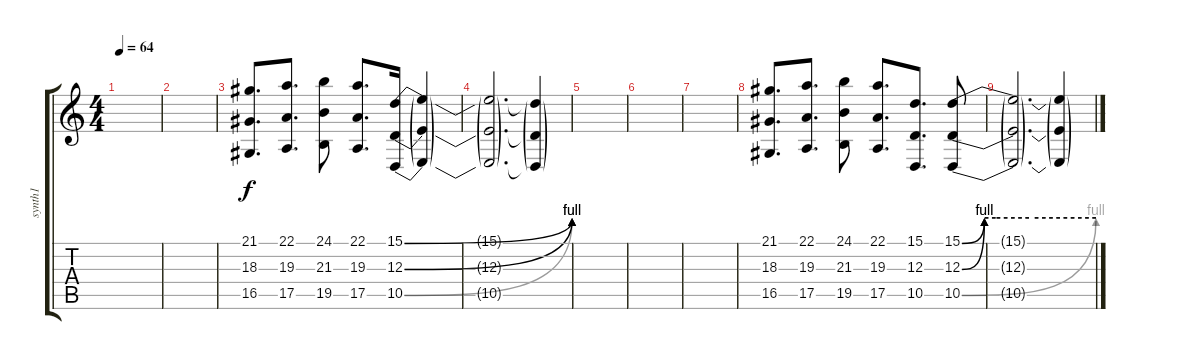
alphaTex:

\track ("synth1" "synth1") {instrument pad4choir}
\staff {score tabs}
\tuning (B3 Gb3 D3 A2 E2 B1) {hide}
\ts (4 4)
\tempo 64
\clef g2
\ks c
|
|
(21.1 18.3 16.5).8{d} (22.1 19.3 17.5).8{d} (24.1 21.3 19.5).8 (22.1 19.3 17.5).8{d} (15.1{be (bend 0 0 60 4)} 12.3{be (bend 0 0 60 4)} 10.5{be (bend 0 0 60 4)}).16 (15.1{t} 12.3{t} 10.5{t}).4 |
(15.1{t} 12.3{t} 10.5{t}).2{d} (15.1{t} 12.3{t} 10.5{t}).4 |
|
|
|
(21.1 18.3 16.5).8{d} (22.1 19.3 17.5).8{d} (24.1 21.3 19.5).8 (22.1 19.3 17.5).8{d} (15.1 12.3 10.5).8{d} (15.1{be (custom 0 0 10 4 15 4 30 4 60 4)} 12.3{be (custom 0 0 10 4 15 4 30 4 60 4)} 10.5{be (bend 0 0 60 4)}).8 |
(15.1{t} 12.3{t} 10.5{t}).2{d} (15.1{t} 12.3{t} 10.5{t}).4
